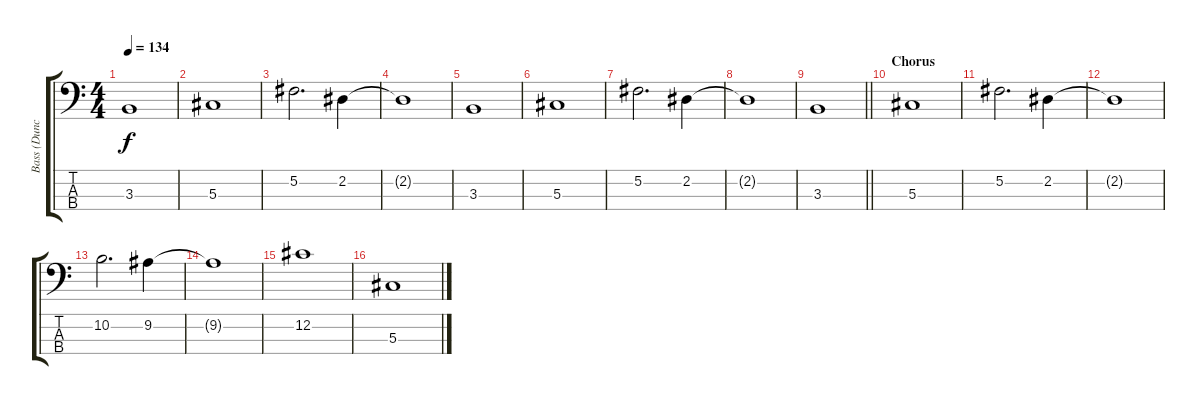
\track ("Bass (Duncan Coutts)" "Bass (Dunc") {instrument electricbassfinger}
\staff {score tabs}
\tuning (Gb2 Db2 Ab1 Db1) {hide}
\ts (4 4)
\tempo 134
\clef f4
\ks c
3.3.1{dy f} |
5.3.1 |
5.2.2{d} 2.2.4 |
2.2{t}.1 |
3.3.1 |
5.3.1 |
5.2.2{d} 2.2.4 |
2.2{t}.1 |
\barLineRight lightlight
3.3.1 |
\section ("" "Chorus")
5.3.1 |
5.2.2{d} 2.2.4 |
2.2{t}.1 |
10.2.2{d} 9.2.4 |
9.2{t}.1 |
12.2.1 |
5.3.1
